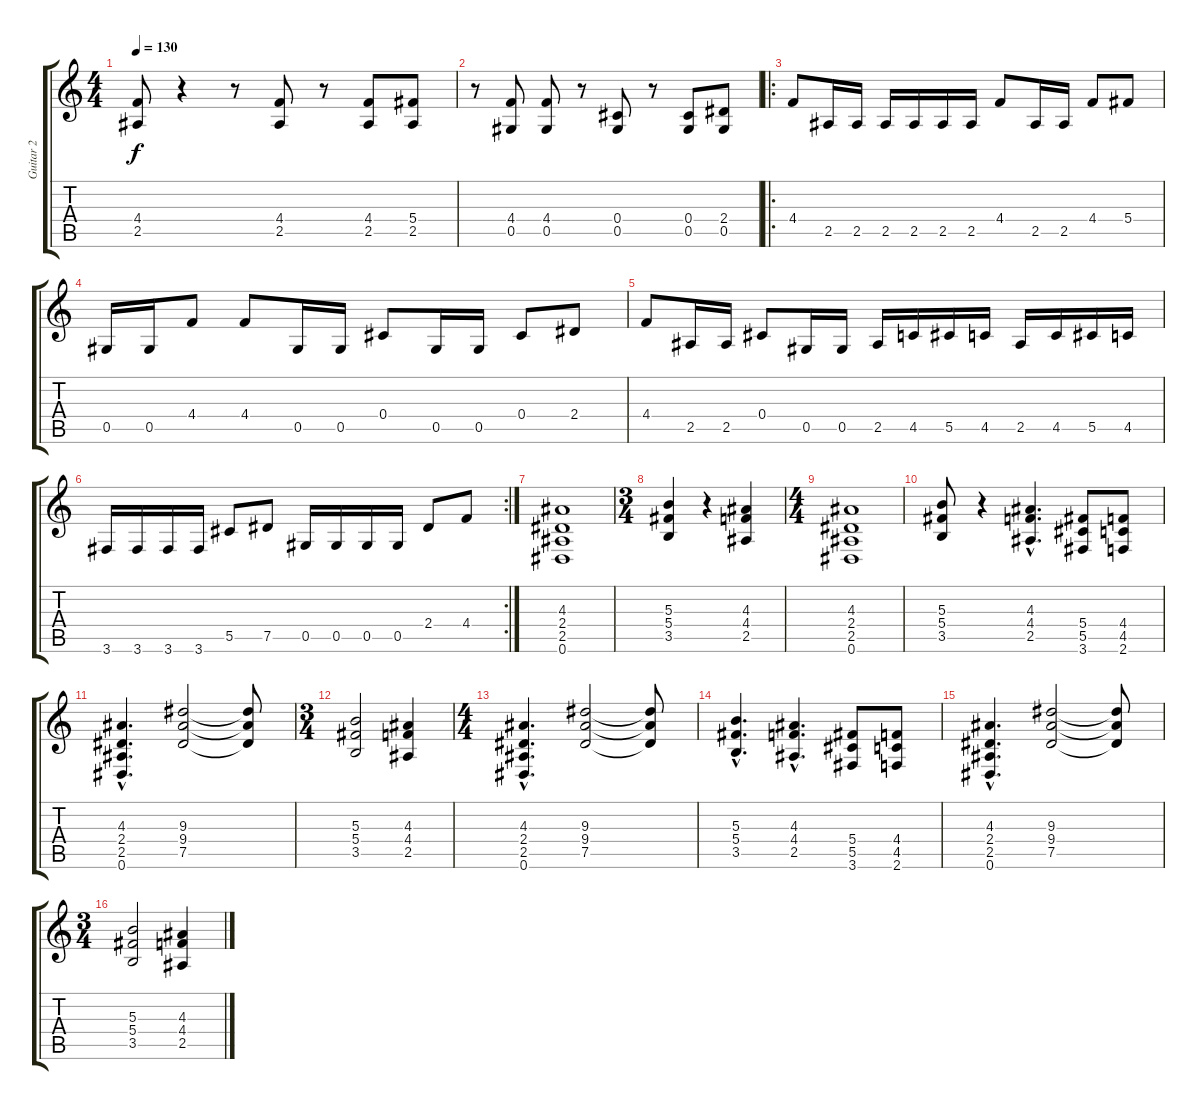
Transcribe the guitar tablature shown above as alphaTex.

\track ("Guitar 2" "Guitar 2") {instrument distortionguitar}
\staff {score tabs}
\tuning (Eb4 Bb3 Gb3 Db3 Ab2 Eb2) {hide}
\ts (4 4)
\tempo 130
\clef g2
\ks c
(4.4 2.5).8{dy f instrument distortionguitar} r.4 r.8 (4.4 2.5).8 r.8 (4.4 2.5).8 (5.4 2.5).8 |
r.8 (4.4 0.5).8 (4.4 0.5).8 r.8 (0.4 0.5).8 r.8 (0.4 0.5).8 (2.4 0.5).8 |
\ro
4.4.8 2.5.16 2.5.16 2.5.16 2.5.16 2.5.16 2.5.16 4.4.8 2.5.16 2.5.16 4.4.8 5.4.8 |
0.5.16 0.5.16 4.4.8 4.4.8 0.5.16 0.5.16 0.4.8 0.5.16 0.5.16 0.4.8 2.4.8 |
4.4.8 2.5.16 2.5.16 0.4.8 0.5.16 0.5.16 2.5.16 4.5.16 5.5.16 4.5.16 2.5.16 4.5.16 5.5.16 4.5.16 |
\rc 2
3.6.16 3.6.16 3.6.16 3.6.16 5.5.8 7.5.8 0.5.16 0.5.16 0.5.16 0.5.16 2.4.8 4.4.8 |
(4.3 2.4 2.5 0.6).1 |
\ts (3 4)
(5.3 5.4 3.5).4 r.4 (4.3 4.4 2.5).4 |
\ts (4 4)
(4.3 2.4 2.5 0.6).1 |
(5.3 5.4 3.5).8 r.4 (4.3{hac} 4.4{hac} 2.5{hac}).4{d} (5.4 5.5 3.6).8 (4.4 4.5 2.6).8 |
(4.3{hac} 2.4{hac} 2.5{hac} 0.6{hac}).4{d} (9.3 9.4 7.5).2 (9.3{t} 9.4{t} 7.5{t}).8 |
\ts (3 4)
(5.3 5.4 3.5).2 (4.3 4.4 2.5).4 |
\ts (4 4)
(4.3{hac} 2.4{hac} 2.5{hac} 0.6{hac}).4{d} (9.3 9.4 7.5).2 (9.3{t} 9.4{t} 7.5{t}).8 |
(5.3{hac} 5.4{hac} 3.5{hac}).4{d} (4.3{hac} 4.4{hac} 2.5{hac}).4{d} (5.4 5.5 3.6).8 (4.4 4.5 2.6).8 |
(4.3{hac} 2.4{hac} 2.5{hac} 0.6{hac}).4{d} (9.3 9.4 7.5).2 (9.3{t} 9.4{t} 7.5{t}).8 |
\ts (3 4)
(5.3 5.4 3.5).2 (4.3 4.4 2.5).4
